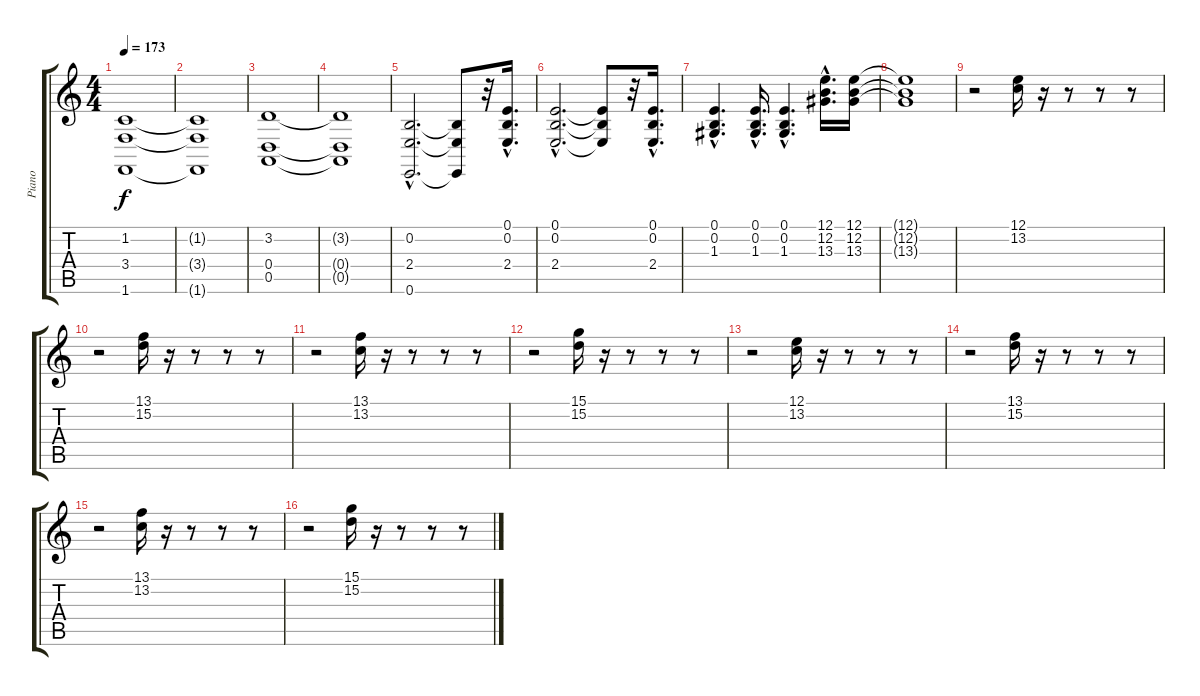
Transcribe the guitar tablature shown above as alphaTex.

\track ("Piano" "Piano") {instrument brightacousticpiano}
\staff {score tabs}
\tuning (E4 B3 G3 D3 A2 E2) {hide}
\ts (4 4)
\tempo 173
\clef g2
\ks c
(1.2 3.4 1.6).1{dy f} |
(1.2{t} 3.4{t} 1.6{t}).1 |
(3.2 0.4 0.5).1 |
(3.2{t} 0.4{t} 0.5{t}).1 |
(0.2{hac} 2.4{hac} 0.6{hac}).2{d} (0.2{t} 2.4{t} 0.6{t}).8 r.32 (0.1{hac} 0.2{hac} 2.4{hac}).16{d} |
(0.1{hac} 0.2{hac} 2.4{hac}).2{d} (0.1{t} 0.2{t} 2.4{t}).8 r.32 (0.1{hac} 0.2{hac} 2.4{hac}).16{d} |
(0.1{hac} 0.2{hac} 1.3{hac}).4{d} (0.1{hac} 0.2{hac} 1.3{hac}).16{d} (0.1{hac} 0.2{hac} 1.3{hac}).4{d} (12.1{hac} 12.2{hac} 13.3{hac}).16{d} (12.1 12.2 13.3).16 |
(12.1{t} 12.2{t} 13.3{t}).1 |
r.2{volume 10} (12.1 13.2).16 r.16 r.8 r.8 r.8 |
r.2 (13.1 15.2).16 r.16 r.8 r.8 r.8 |
r.2 (13.1 13.2).16 r.16 r.8 r.8 r.8 |
r.2 (15.1 15.2).16 r.16 r.8 r.8 r.8 |
r.2 (12.1 13.2).16 r.16 r.8 r.8 r.8 |
r.2 (13.1 15.2).16 r.16 r.8 r.8 r.8 |
r.2 (13.1 13.2).16 r.16 r.8 r.8 r.8 |
r.2 (15.1 15.2).16 r.16 r.8 r.8 r.8
